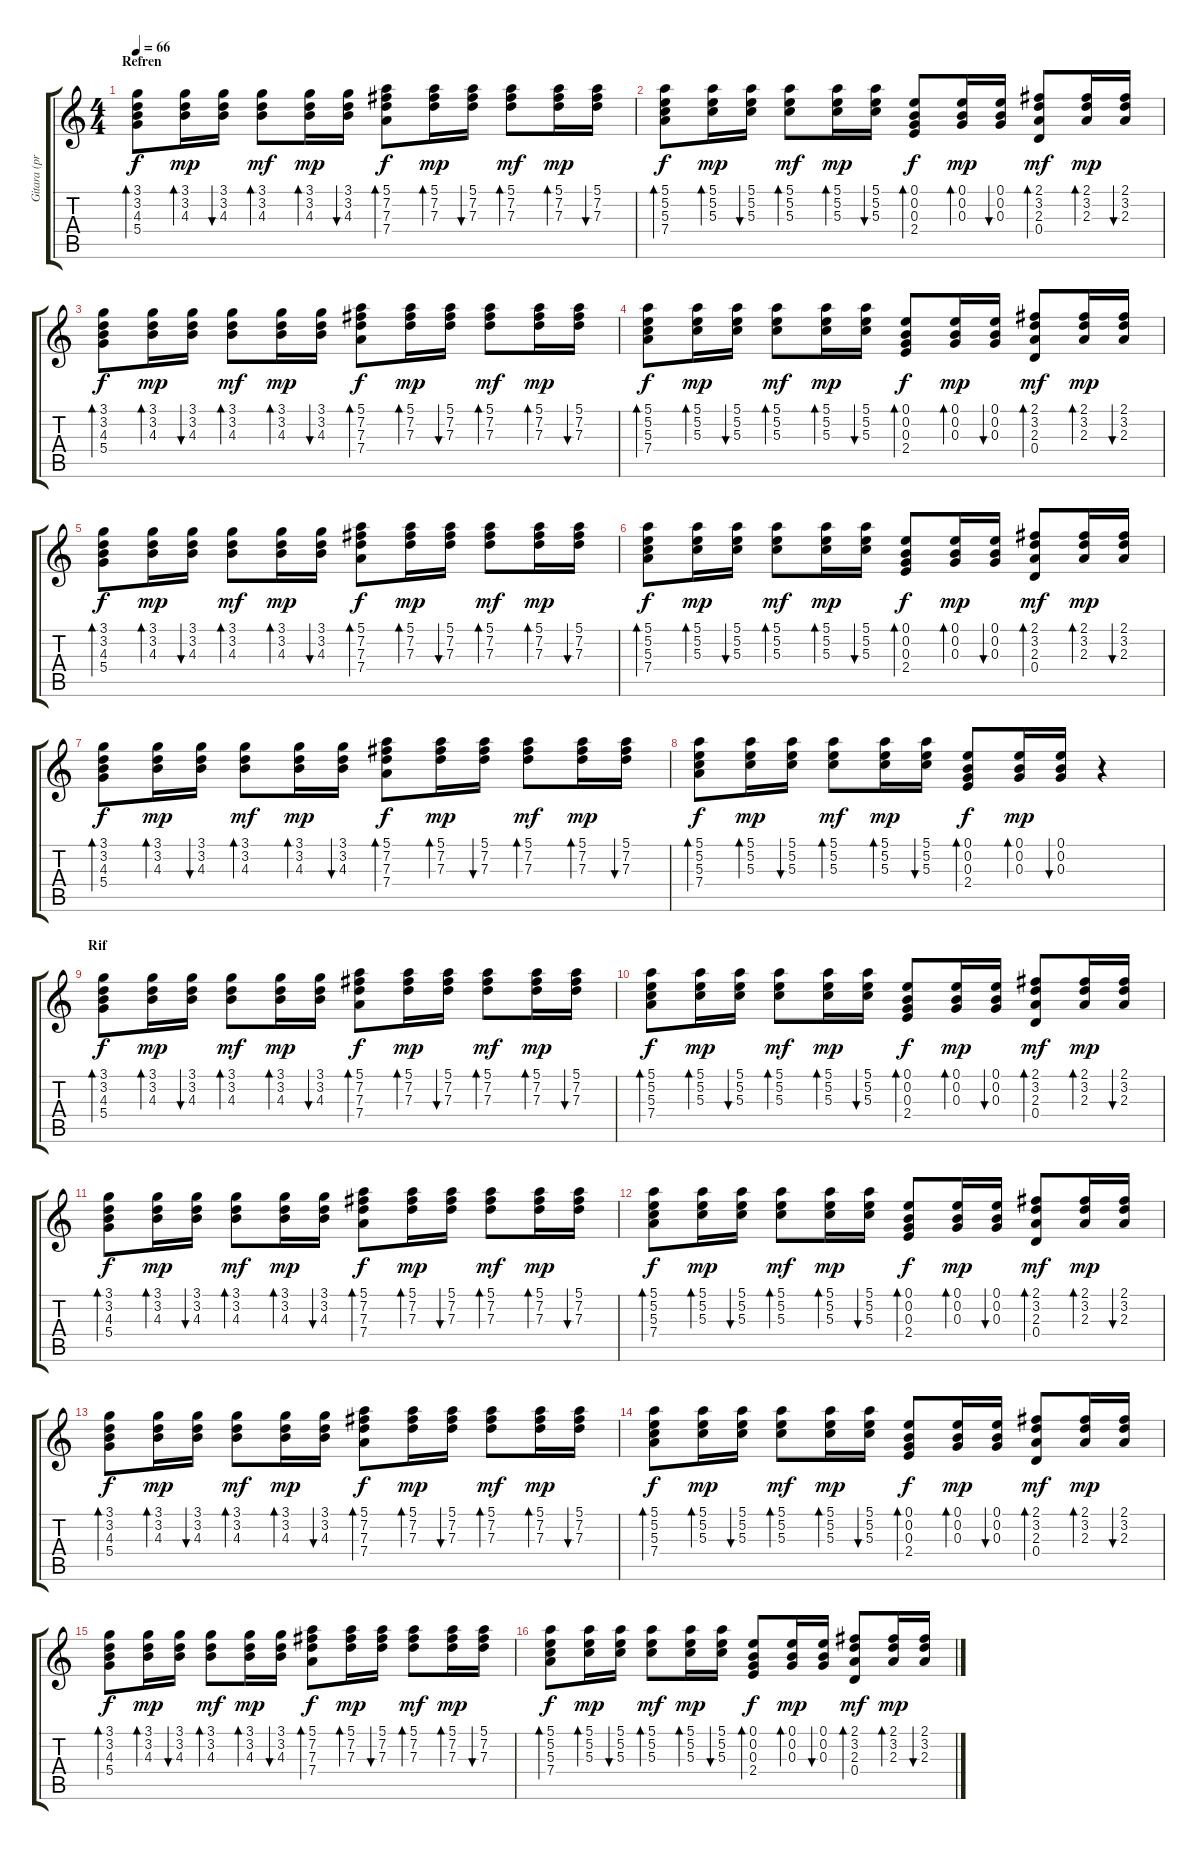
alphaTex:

\track ("Gitara (pratnja)" "Gitara (pr") {instrument acousticguitarsteel}
\staff {score tabs}
\tuning (E4 B3 G3 D3 A2 E2) {hide}
\ts (4 4)
\section ("" "Refren")
\tempo 66
\clef g2
\ks c
(3.1 3.2 4.3 5.4).8{bd 60 dy f} (3.1 3.2 4.3).16{bd 60 dy mp} (3.1 3.2 4.3).16{bu 60} (3.1 3.2 4.3).8{bd 60 dy mf} (3.1 3.2 4.3).16{bd 60 dy mp} (3.1 3.2 4.3).16{bu 60} (5.1 7.2 7.3 7.4).8{bd 60 dy f} (5.1 7.2 7.3).16{bd 60 dy mp} (5.1 7.2 7.3).16{bu 60} (5.1 7.2 7.3).8{bd 60 dy mf} (5.1 7.2 7.3).16{bd 60 dy mp} (5.1 7.2 7.3).16{bu 60} |
(5.1 5.2 5.3 7.4).8{bd 60 dy f} (5.1 5.2 5.3).16{bd 60 dy mp} (5.1 5.2 5.3).16{bu 60} (5.1 5.2 5.3).8{bd 60 dy mf} (5.1 5.2 5.3).16{bd 60 dy mp} (5.1 5.2 5.3).16{bu 60} (0.1 0.2 0.3 2.4).8{bd 60 dy f} (0.1 0.2 0.3).16{bd 60 dy mp} (0.1 0.2 0.3).16{bu 60} (2.1 3.2 2.3 0.4).8{bd 60 dy mf} (2.1 3.2 2.3).16{bd 60 dy mp} (2.1 3.2 2.3).16{bu 60} |
(3.1 3.2 4.3 5.4).8{bd 60 dy f} (3.1 3.2 4.3).16{bd 60 dy mp} (3.1 3.2 4.3).16{bu 60} (3.1 3.2 4.3).8{bd 60 dy mf} (3.1 3.2 4.3).16{bd 60 dy mp} (3.1 3.2 4.3).16{bu 60} (5.1 7.2 7.3 7.4).8{bd 60 dy f} (5.1 7.2 7.3).16{bd 60 dy mp} (5.1 7.2 7.3).16{bu 60} (5.1 7.2 7.3).8{bd 60 dy mf} (5.1 7.2 7.3).16{bd 60 dy mp} (5.1 7.2 7.3).16{bu 60} |
(5.1 5.2 5.3 7.4).8{bd 60 dy f} (5.1 5.2 5.3).16{bd 60 dy mp} (5.1 5.2 5.3).16{bu 60} (5.1 5.2 5.3).8{bd 60 dy mf} (5.1 5.2 5.3).16{bd 60 dy mp} (5.1 5.2 5.3).16{bu 60} (0.1 0.2 0.3 2.4).8{bd 60 dy f} (0.1 0.2 0.3).16{bd 60 dy mp} (0.1 0.2 0.3).16{bu 60} (2.1 3.2 2.3 0.4).8{bd 60 dy mf} (2.1 3.2 2.3).16{bd 60 dy mp} (2.1 3.2 2.3).16{bu 60} |
(3.1 3.2 4.3 5.4).8{bd 60 dy f} (3.1 3.2 4.3).16{bd 60 dy mp} (3.1 3.2 4.3).16{bu 60} (3.1 3.2 4.3).8{bd 60 dy mf} (3.1 3.2 4.3).16{bd 60 dy mp} (3.1 3.2 4.3).16{bu 60} (5.1 7.2 7.3 7.4).8{bd 60 dy f} (5.1 7.2 7.3).16{bd 60 dy mp} (5.1 7.2 7.3).16{bu 60} (5.1 7.2 7.3).8{bd 60 dy mf} (5.1 7.2 7.3).16{bd 60 dy mp} (5.1 7.2 7.3).16{bu 60} |
(5.1 5.2 5.3 7.4).8{bd 60 dy f} (5.1 5.2 5.3).16{bd 60 dy mp} (5.1 5.2 5.3).16{bu 60} (5.1 5.2 5.3).8{bd 60 dy mf} (5.1 5.2 5.3).16{bd 60 dy mp} (5.1 5.2 5.3).16{bu 60} (0.1 0.2 0.3 2.4).8{bd 60 dy f} (0.1 0.2 0.3).16{bd 60 dy mp} (0.1 0.2 0.3).16{bu 60} (2.1 3.2 2.3 0.4).8{bd 60 dy mf} (2.1 3.2 2.3).16{bd 60 dy mp} (2.1 3.2 2.3).16{bu 60} |
(3.1 3.2 4.3 5.4).8{bd 60 dy f} (3.1 3.2 4.3).16{bd 60 dy mp} (3.1 3.2 4.3).16{bu 60} (3.1 3.2 4.3).8{bd 60 dy mf} (3.1 3.2 4.3).16{bd 60 dy mp} (3.1 3.2 4.3).16{bu 60} (5.1 7.2 7.3 7.4).8{bd 60 dy f} (5.1 7.2 7.3).16{bd 60 dy mp} (5.1 7.2 7.3).16{bu 60} (5.1 7.2 7.3).8{bd 60 dy mf} (5.1 7.2 7.3).16{bd 60 dy mp} (5.1 7.2 7.3).16{bu 60} |
(5.1 5.2 5.3 7.4).8{bd 60 dy f} (5.1 5.2 5.3).16{bd 60 dy mp} (5.1 5.2 5.3).16{bu 60} (5.1 5.2 5.3).8{bd 60 dy mf} (5.1 5.2 5.3).16{bd 60 dy mp} (5.1 5.2 5.3).16{bu 60} (0.1 0.2 0.3 2.4).8{bd 60 dy f} (0.1 0.2 0.3).16{bd 60 dy mp} (0.1 0.2 0.3).16{bu 60} r.4 |
\section ("" "Rif")
(3.1 3.2 4.3 5.4).8{bd 60 dy f} (3.1 3.2 4.3).16{bd 60 dy mp} (3.1 3.2 4.3).16{bu 60} (3.1 3.2 4.3).8{bd 60 dy mf} (3.1 3.2 4.3).16{bd 60 dy mp} (3.1 3.2 4.3).16{bu 60} (5.1 7.2 7.3 7.4).8{bd 60 dy f} (5.1 7.2 7.3).16{bd 60 dy mp} (5.1 7.2 7.3).16{bu 60} (5.1 7.2 7.3).8{bd 60 dy mf} (5.1 7.2 7.3).16{bd 60 dy mp} (5.1 7.2 7.3).16{bu 60} |
(5.1 5.2 5.3 7.4).8{bd 60 dy f} (5.1 5.2 5.3).16{bd 60 dy mp} (5.1 5.2 5.3).16{bu 60} (5.1 5.2 5.3).8{bd 60 dy mf} (5.1 5.2 5.3).16{bd 60 dy mp} (5.1 5.2 5.3).16{bu 60} (0.1 0.2 0.3 2.4).8{bd 60 dy f} (0.1 0.2 0.3).16{bd 60 dy mp} (0.1 0.2 0.3).16{bu 60} (2.1 3.2 2.3 0.4).8{bd 60 dy mf} (2.1 3.2 2.3).16{bd 60 dy mp} (2.1 3.2 2.3).16{bu 60} |
(3.1 3.2 4.3 5.4).8{bd 60 dy f} (3.1 3.2 4.3).16{bd 60 dy mp} (3.1 3.2 4.3).16{bu 60} (3.1 3.2 4.3).8{bd 60 dy mf} (3.1 3.2 4.3).16{bd 60 dy mp} (3.1 3.2 4.3).16{bu 60} (5.1 7.2 7.3 7.4).8{bd 60 dy f} (5.1 7.2 7.3).16{bd 60 dy mp} (5.1 7.2 7.3).16{bu 60} (5.1 7.2 7.3).8{bd 60 dy mf} (5.1 7.2 7.3).16{bd 60 dy mp} (5.1 7.2 7.3).16{bu 60} |
(5.1 5.2 5.3 7.4).8{bd 60 dy f} (5.1 5.2 5.3).16{bd 60 dy mp} (5.1 5.2 5.3).16{bu 60} (5.1 5.2 5.3).8{bd 60 dy mf} (5.1 5.2 5.3).16{bd 60 dy mp} (5.1 5.2 5.3).16{bu 60} (0.1 0.2 0.3 2.4).8{bd 60 dy f} (0.1 0.2 0.3).16{bd 60 dy mp} (0.1 0.2 0.3).16{bu 60} (2.1 3.2 2.3 0.4).8{bd 60 dy mf} (2.1 3.2 2.3).16{bd 60 dy mp} (2.1 3.2 2.3).16{bu 60} |
(3.1 3.2 4.3 5.4).8{bd 60 dy f} (3.1 3.2 4.3).16{bd 60 dy mp} (3.1 3.2 4.3).16{bu 60} (3.1 3.2 4.3).8{bd 60 dy mf} (3.1 3.2 4.3).16{bd 60 dy mp} (3.1 3.2 4.3).16{bu 60} (5.1 7.2 7.3 7.4).8{bd 60 dy f} (5.1 7.2 7.3).16{bd 60 dy mp} (5.1 7.2 7.3).16{bu 60} (5.1 7.2 7.3).8{bd 60 dy mf} (5.1 7.2 7.3).16{bd 60 dy mp} (5.1 7.2 7.3).16{bu 60} |
(5.1 5.2 5.3 7.4).8{bd 60 dy f} (5.1 5.2 5.3).16{bd 60 dy mp} (5.1 5.2 5.3).16{bu 60} (5.1 5.2 5.3).8{bd 60 dy mf} (5.1 5.2 5.3).16{bd 60 dy mp} (5.1 5.2 5.3).16{bu 60} (0.1 0.2 0.3 2.4).8{bd 60 dy f} (0.1 0.2 0.3).16{bd 60 dy mp} (0.1 0.2 0.3).16{bu 60} (2.1 3.2 2.3 0.4).8{bd 60 dy mf} (2.1 3.2 2.3).16{bd 60 dy mp} (2.1 3.2 2.3).16{bu 60} |
(3.1 3.2 4.3 5.4).8{bd 60 dy f} (3.1 3.2 4.3).16{bd 60 dy mp} (3.1 3.2 4.3).16{bu 60} (3.1 3.2 4.3).8{bd 60 dy mf} (3.1 3.2 4.3).16{bd 60 dy mp} (3.1 3.2 4.3).16{bu 60} (5.1 7.2 7.3 7.4).8{bd 60 dy f} (5.1 7.2 7.3).16{bd 60 dy mp} (5.1 7.2 7.3).16{bu 60} (5.1 7.2 7.3).8{bd 60 dy mf} (5.1 7.2 7.3).16{bd 60 dy mp} (5.1 7.2 7.3).16{bu 60} |
(5.1 5.2 5.3 7.4).8{bd 60 dy f} (5.1 5.2 5.3).16{bd 60 dy mp} (5.1 5.2 5.3).16{bu 60} (5.1 5.2 5.3).8{bd 60 dy mf} (5.1 5.2 5.3).16{bd 60 dy mp} (5.1 5.2 5.3).16{bu 60} (0.1 0.2 0.3 2.4).8{bd 60 dy f} (0.1 0.2 0.3).16{bd 60 dy mp} (0.1 0.2 0.3).16{bu 60} (2.1 3.2 2.3 0.4).8{bd 60 dy mf} (2.1 3.2 2.3).16{bd 60 dy mp} (2.1 3.2 2.3).16{bu 60}
